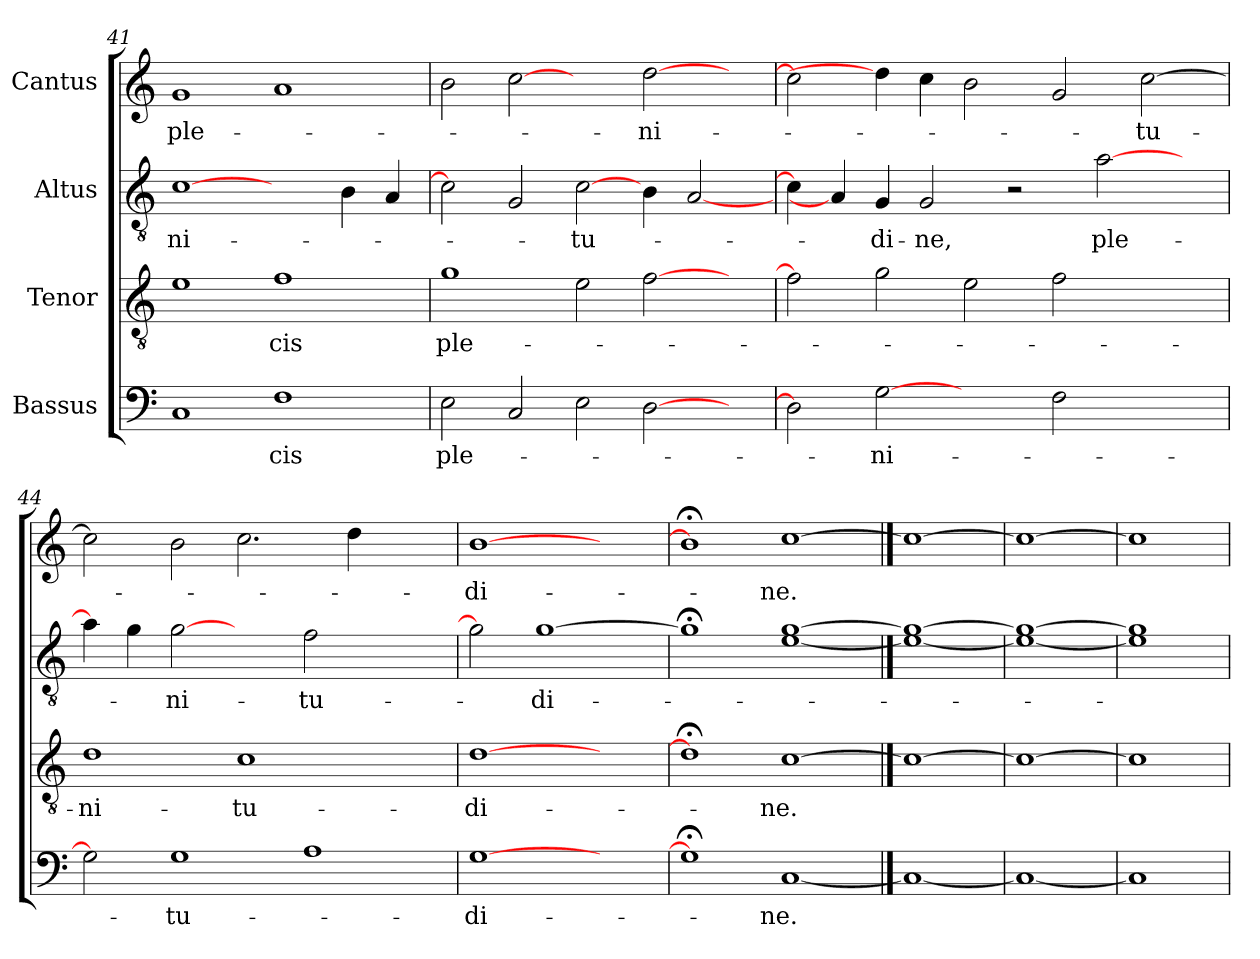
**kern	**text	**kern	**text	**kern	**text	**kern	**text
*part4	*part4	*part3	*part3	*part2	*part2	*part1	*part1
*staff4	*staff4	*staff3	*staff3	*staff2	*staff2	*staff1	*staff1
*I"Bassus	*	*I"Tenor	*	*I"Altus	*	*I"Cantus	*
!!LO:LB:g=z
*clefF4	*	*clefGv2	*	*clefGv2	*	*clefG2	*
*k[]	*	*k[]	*	*k[]	*	*k[]	*
*C:	*	*C:	*	*C:	*	*C:	*
=41	=41	=41	=41	=41	=41	=41	=41
!	!	!	!	!	!LO:LY:i	!	!
1C/	.	1e\	.	[1c\	-ni-	1g/	ple-
!	!LO:LY:i	!	!	!	!	!	!
1F\	-cis	1f\	-cis	2ryy	.	1a/	.
.	.	.	.	4B\	.	.	.
.	.	.	.	4A/	.	.	.
=42	=42	=42	=42	=42	=42	=42	=42
!	!LO:LY:i	!	!	!	!	!	!
2E\	ple-	1g\	ple-	2c\]	.	2b\	.
2C/	.	.	.	2G/	.	[2cc\	.
!	!	!	!	!	!LO:LY:i	!	!
2E\	.	2e\	.	[2c\	-tu-	2ryy	.
[2D\	.	[2f\	.	4B\	.	[2dd\	-ni-
.	.	.	.	[2A/	.	.	.
4ryy	.	4ryy	.	.	.	4ryy	.
=43	=43	=43	=43	=43	=43	=43	=43
2D\]	.	2f\]	.	4c\]	.	2cc\]	.
.	.	.	.	4A/]	.	.	.
!	!LO:LY:i	!	!	!	!LO:LY:i	!	!
[2G\	-ni-	2g\	.	4G/	-di-	4dd\]	.
!	!	!	!	!	!LO:LY:i	!	!
.	.	.	.	2G/	-ne,	4cc\	.
2ryy	.	2e\	.	.	.	2b\	.
.	.	.	.	2r	.	.	.
2F\	.	2f\	.	.	.	2g/	.
!	!	!	!	!	!LO:LY:i	!	!
.	.	.	.	[2a\	ple-	.	.
2ryy	.	2ryy	.	.	.	[2cc\	-tu-
.	.	.	.	4ryy	.	.	.
=44	=44	=44	=44	=44	=44	=44	=44
2G\]	.	1d\	-ni-	4a\]	.	2cc\]	.
.	.	.	.	4g\	.	.	.
!	!LO:LY:i	!	!	!	!LO:LY:i	!	!
1G\	-tu-	.	.	[2g\	-ni-	2b\	.
.	.	1c\	-tu-	2ryy	.	2.cc\	.
!	!	!	!	!	!LO:LY:i	!	!
1A\	.	.	.	2f\	-tu-	.	.
.	.	.	.	.	.	4dd\	.
.	.	2ryy	.	2ryy	.	2ryy	.
=45	=45	=45	=45	=45	=45	=45	=45
!	!LO:LY:i	!	!	!	!	!	!
[1G\	-di-	[1d\	-di-	2g\]	.	[1b\	-di-
!	!	!	!	!	!LO:LY:i	!	!
.	.	.	.	[1g\	-di-	.	.
2ryy	.	2ryy	.	.	.	2ryy	.
=46	=46	=46	=46	=46	=46	=46	=46
1G;<\]	.	1d;<\]	.	1g;<\]	.	1b;<\]	.
!	!LO:LY:i	!	!	!	!	!	!
[1C/	-ne.	[1c\	-ne.	[1e\ [1g\	.	[1cc\	-ne.
==47	==47	==47	==47	==47	==47	==47	==47
1C/_	.	1c\_	.	1e_\ 1g_\	.	1cc\_	.
=48	=48	=48	=48	=48	=48	=48	=48
1C/_	.	1c\_	.	1e_\ 1g_\	.	1cc\_	.
=49	=49	=49	=49	=49	=49	=49	=49
1C/]	.	1c\]	.	1e]\ 1g]\	.	1cc\]	.
=	=	=	=	=	=	=	=
*-	*-	*-	*-	*-	*-	*-	*-
